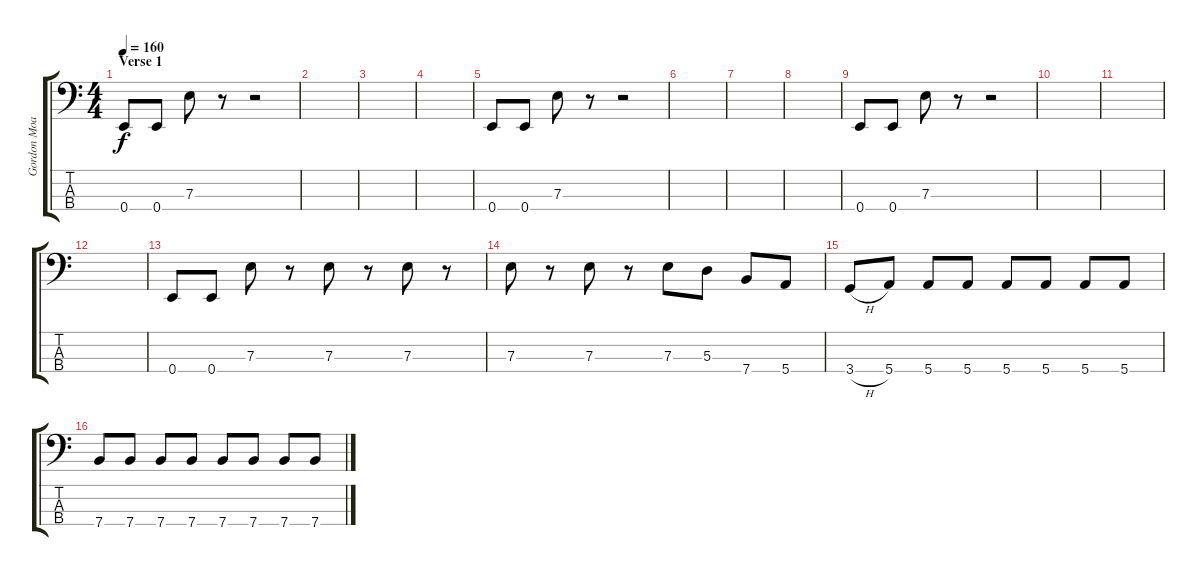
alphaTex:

\track ("Gordon Moakes" "Gordon Moa") {instrument electricbasspick}
\staff {score tabs}
\tuning (G2 D2 A1 E1) {hide}
\ts (4 4)
\section ("" "Verse 1")
\tempo 160
\clef f4
\ks c
0.4.8{dy f} 0.4.8 7.3.8 r.8 r.2 |
|
|
|
0.4.8 0.4.8 7.3.8 r.8 r.2 |
|
|
|
0.4.8 0.4.8 7.3.8 r.8 r.2 |
|
|
|
0.4.8 0.4.8 7.3.8 r.8 7.3.8 r.8 7.3.8 r.8 |
7.3.8 r.8 7.3.8 r.8 7.3.8 5.3.8 7.4.8 5.4.8 |
3.4{h}.8 5.4.8 5.4.8 5.4.8 5.4.8 5.4.8 5.4.8 5.4.8 |
7.4.8 7.4.8 7.4.8 7.4.8 7.4.8 7.4.8 7.4.8 7.4.8
